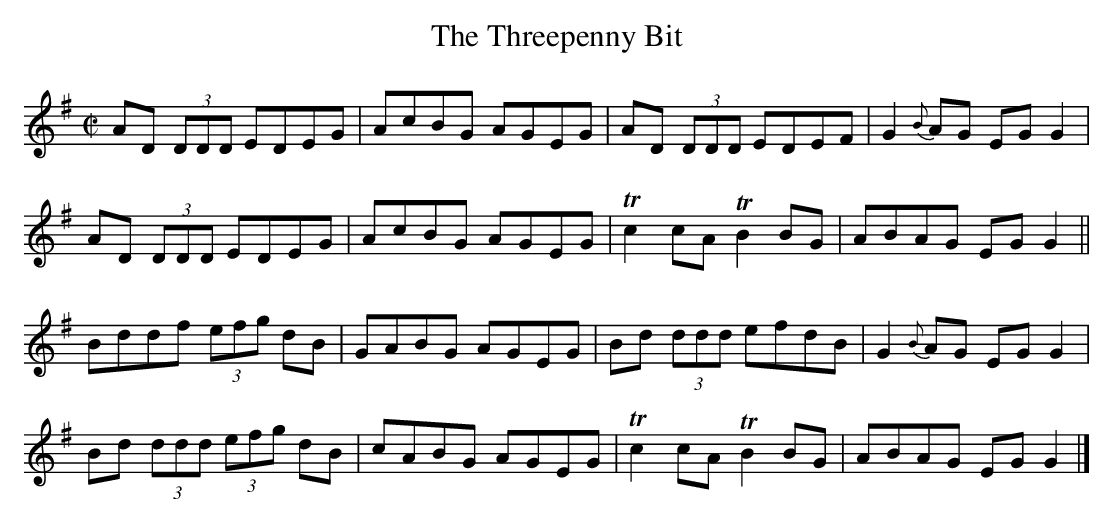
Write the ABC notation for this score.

X:1
T:The Threepenny Bit
L:1/8
M:C|
K:G
AD (3DDD EDEG|AcBG AGEG|AD (3DDD EDEF|G2 {B}AG EGG2|
AD (3DDD EDEG|AcBG AGEG|Tc2cA TB2BG|ABAG EG G2||
Bddf (3efg dB|GABG AGEG|Bd (3ddd efdB|G2 {B}AG EGG2|
Bd (3ddd (3efg dB|cABG AGEG|Tc2cA TB2BG|ABAG EG G2|]
